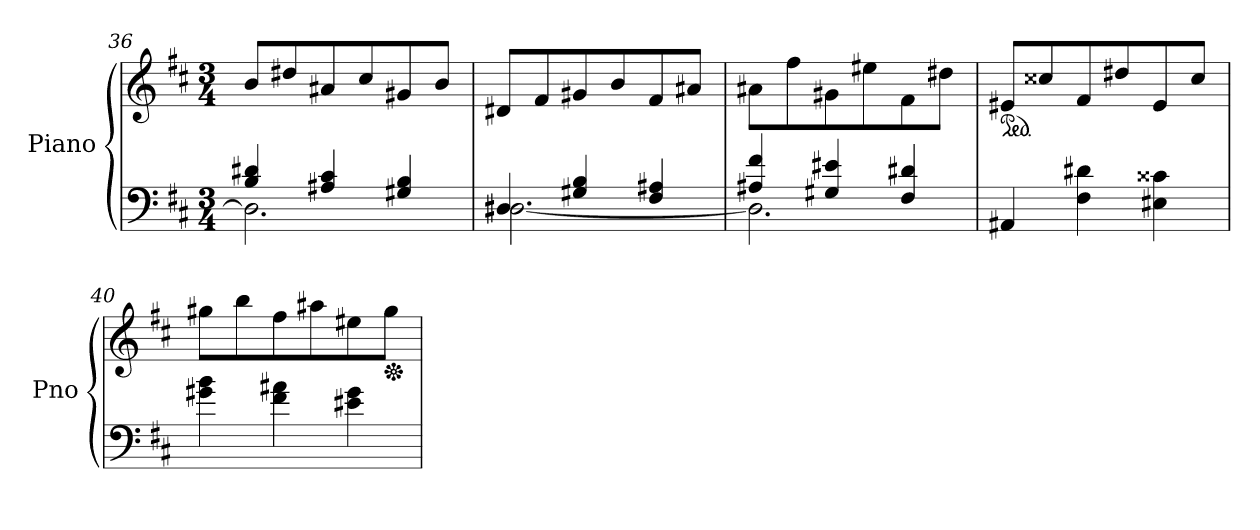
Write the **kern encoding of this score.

**kern	**kern
*part1	*part1
*staff2	*staff1
*I"Piano	*
*I'Pno	*
*clefF4	*clefG2
*k[f#c#]	*k[f#c#]
*D:	*D:
*M3/4	*M3/4
=36	=36
*^	*
4B/ 4d#X/	2.D#\]	8b/L
.	.	8dd#X/
4A#X/ 4c#/	.	8a#X/
.	.	8cc#/
4G#X/ 4B/	.	8g#X/
.	.	8b/J
=37	=37	=37
4D#X/	[2.D#\	8d#X/L
.	.	8f#/
4G#X/ 4B/	.	8g#X/
.	.	8b/
4F#/ 4A#X/	.	8f#/
.	.	8a#X/J
!!LO:LB:g=z
=38	=38	=38
4A#X/ 4f#/	2.D#\]	8a#X\L
.	.	8ff#\
4G#X/ 4e#X/	.	8g#X\
.	.	8ee#X\
4F#/ 4d#X/	.	8f#\
.	.	8dd#X\J
*v	*v	*
=39	=39
*	*ped
4AA#X/	8e#X/L
.	8cc##X/
4F#\ 4d#X\	8f#/
.	8dd#X/
4E#X\ 4c##X\	8e#/
.	8cc##/J
=40	=40
4g#X\ 4b\	8gg#X\L
.	8bb\
4f#\ 4a#X\	8ff#\
.	8aa#X\
4e#X\ 4g#\	8ee#X\
*	*Xped
.	8gg#\J
=	=
*-	*-
